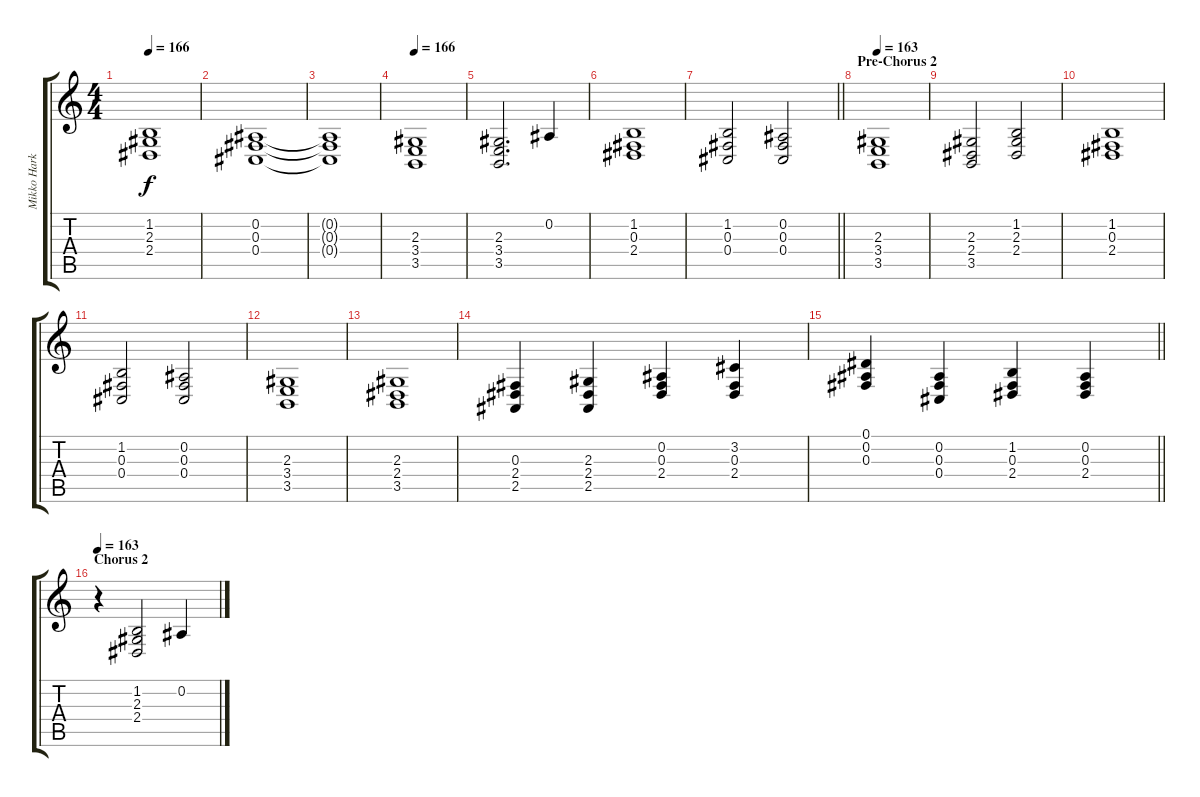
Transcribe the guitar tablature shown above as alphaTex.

\track ("Mikko Harkin RH" "Mikko Hark") {instrument harpsichord}
\staff {score tabs}
\tuning (Eb4 Bb3 Gb3 Db3 Ab2 Eb2) {hide}
\ts (4 4)
\tempo 166
\clef g2
\ks c
(1.2{t} 2.3{t} 2.4{t}).1{dy f} |
(0.2 0.3 0.4).1 |
(0.2{t} 0.3{t} 0.4{t}).1 |
\tempo 166
(2.3 3.4 3.5).1 |
(2.3 3.4 3.5).2{d} 0.2.4 |
(1.2 0.3 2.4).1 |
\barLineRight lightlight
(1.2 0.3 0.4).2 (0.2 0.3 0.4).2 |
\section ("" "Pre-Chorus 2")
\tempo 163
(2.3 3.4 3.5).1 |
(2.3 2.4 3.5).2 (1.2 2.3 2.4).2 |
(1.2 0.3 2.4).1 |
(1.2 0.3 0.4).2 (0.2 0.3 0.4).2 |
(2.3 3.4 3.5).1 |
(2.3 2.4 3.5).1 |
(0.3 2.4 2.5).4 (2.3 2.4 2.5).4 (0.2 0.3 2.4).4 (3.2 0.3 2.4).4 |
\barLineRight lightlight
(0.1 0.2 0.3).4 (0.2 0.3 0.4).4 (1.2 0.3 2.4).4 (0.2 0.3 2.4).4 |
\section ("" "Chorus 2")
\tempo 163
r.4 (1.2 2.3 2.4).2 0.2.4
